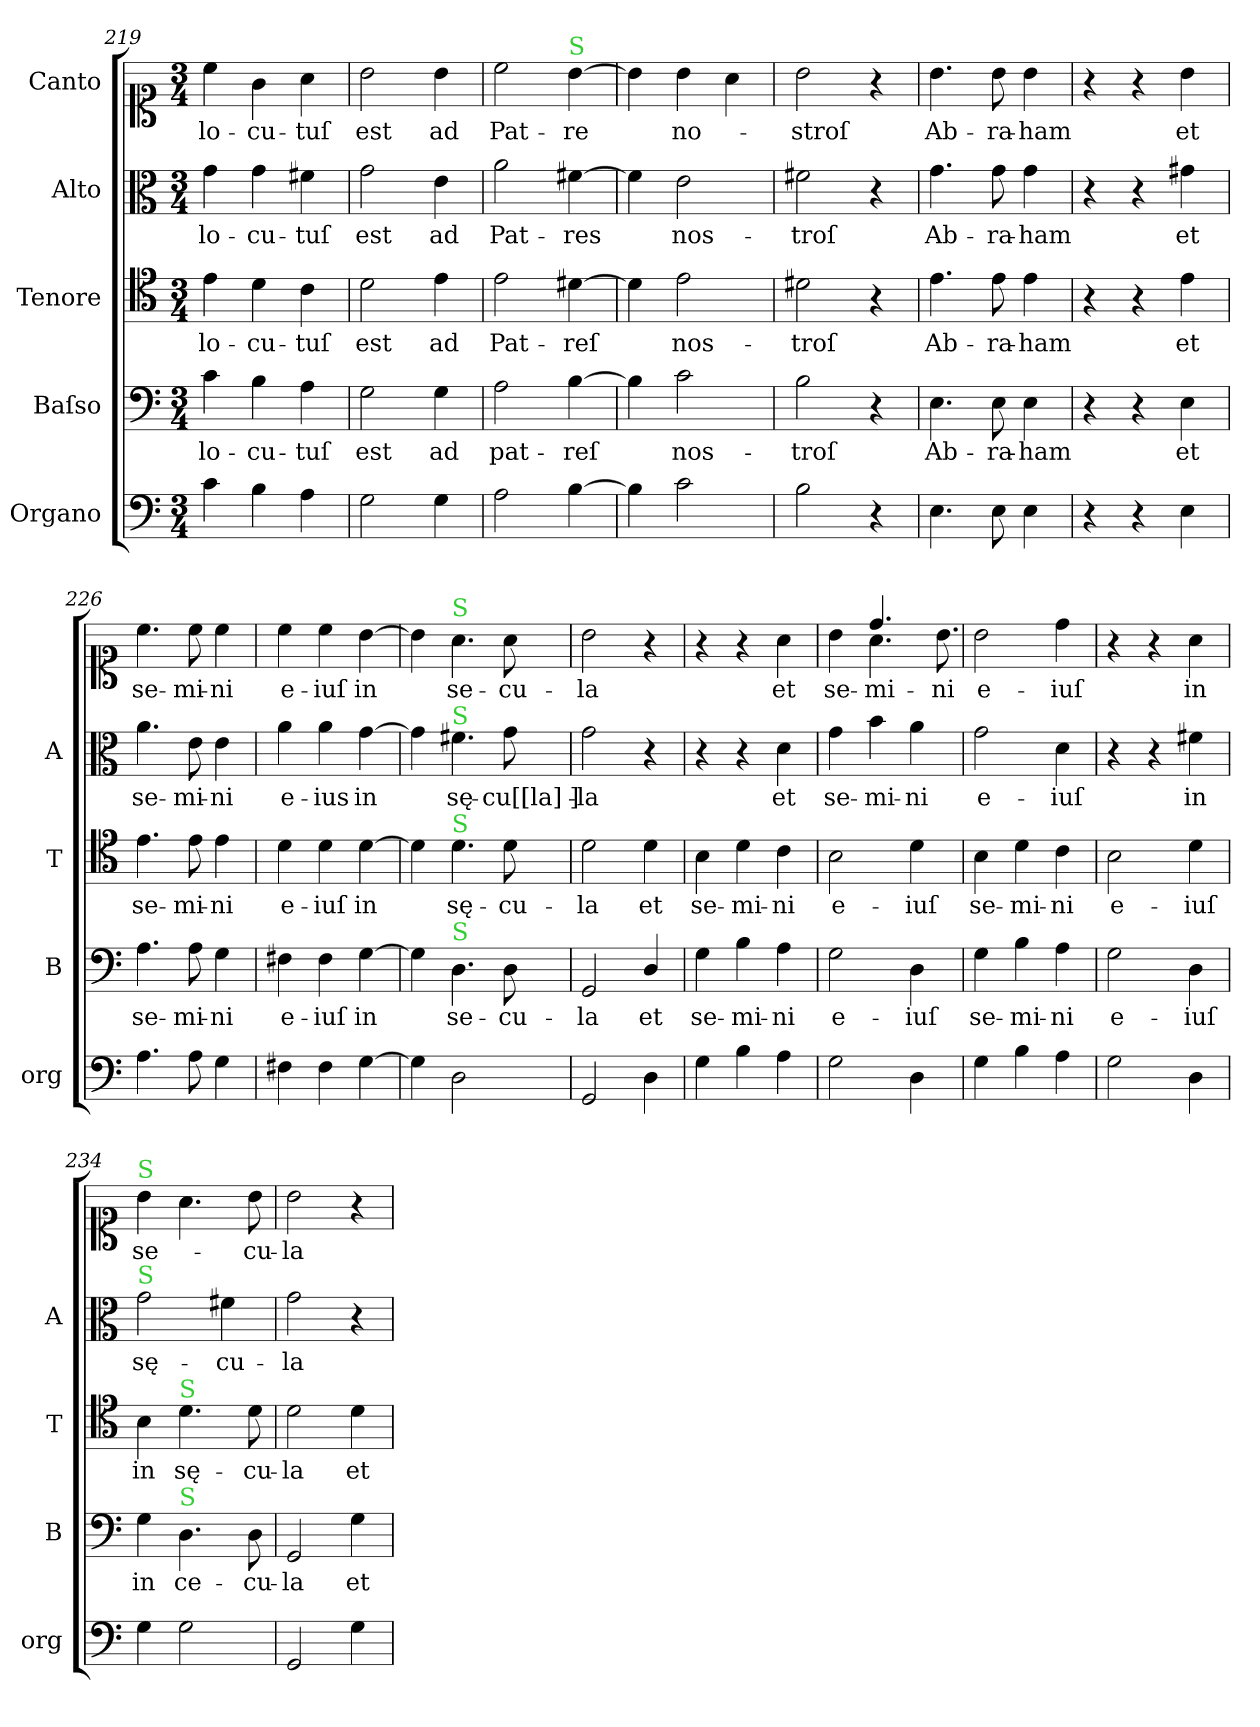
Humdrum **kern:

**kern	**kern	**text	**kern	**text	**kern	**text	**kern	**text
*part5	*part4	*part4	*part3	*part3	*part2	*part2	*part1	*part1
*staff5	*staff4	*staff4	*staff3	*staff3	*staff2	*staff2	*staff1	*staff1
*I"Organo	*I"Baſso	*	*I"Tenore	*	*I"Alto	*	*I"Canto	*
*I'org	*I'B	*	*I'T	*	*I'A	*	*	*
*clefF4	*clefF4	*	*clefC4	*	*clefC3	*	*clefC1	*
*k[]	*k[]	*	*k[]	*	*k[]	*	*k[]	*
*M3/4	*M3/4	*	*M3/4	*	*M3/4	*	*M3/4	*
=219	=219	=219	=219	=219	=219	=219	=219	=219
4c\	4c\	lo-	4e\	lo-	4g\	lo-	4cc\	lo-
4B\	4B\	-cu-	4d\	-cu-	4g\	-cu-	4g\	-cu-
4A\	4A\	-tuſ	4c\	-tuſ	4f#X\	-tuſ	4a\	-tuſ
=220	=220	=220	=220	=220	=220	=220	=220	=220
2G\	2G\	est	2d\	est	2g\	est	2b\	est
4G\	4G\	ad	4e\	ad	4e\	ad	4b\	ad
=221	=221	=221	=221	=221	=221	=221	=221	=221
2A\	2A\	pat-	2e\	Pat-	2a\	Pat-	2cc\	Pat-
!	!	!	!	!	!	!	!LO:TX:a:color=limegreen:t=S	!
[4B\	[4B\	-reſ	[4d#X\	-reſ	[4f#X\	-res	[4b\	-re
=222	=222	=222	=222	=222	=222	=222	=222	=222
4B\]	4B\]	.	4d#\]	.	4f#\]	.	4b\]	.
2c\	2c\	nos-	2e\	nos-	2e\	nos-	4b\	no-
.	.	.	.	.	.	.	4a\	.
=223	=223	=223	=223	=223	=223	=223	=223	=223
2B\	2B\	-troſ	2d#X\	-troſ	2f#X\	-troſ	2b\	-stroſ
4r	4r	.	4r	.	4r	.	4r	.
=224	=224	=224	=224	=224	=224	=224	=224	=224
4.E\	4.E\	Ab-	4.e\	Ab-	4.g\	Ab-	4.b\	Ab-
8E\	8E\	-ra-	8e\	-ra-	8g\	-ra-	8b\	-ra-
4E\	4E\	-ham	4e\	-ham	4g\	-ham	4b\	-ham
=225	=225	=225	=225	=225	=225	=225	=225	=225
4r	4r	.	4r	.	4r	.	4r	.
4r	4r	.	4r	.	4r	.	4r	.
4E\	4E\	et	4e\	et	4g#X\	et	4b\	et
=226	=226	=226	=226	=226	=226	=226	=226	=226
4.A\	4.A\	se-	4.e\	se-	4.a\	se-	4.cc\	se-
8A\	8A\	-mi-	8e\	-mi-	8e\	-mi-	8cc\	-mi-
4G\	4G\	-ni	4e\	-ni	4e\	-ni	4cc\	-ni
=227	=227	=227	=227	=227	=227	=227	=227	=227
4F#X\	4F#X\	e-	4d\	e-	4a\	e-	4cc\	e-
4F#\	4F#\	-iuſ	4d\	-iuſ	4a\	-ius	4cc\	-iuſ
[4G\	[4G\	in	[4d\	in	[4g\	in	[4b\	in
=228	=228	=228	=228	=228	=228	=228	=228	=228
4G\]	4G\]	.	4d\]	.	4g\]	.	4b\]	.
!	!	!	!	!	!	!	!LO:TX:a:color=limegreen:t=S	!
!	!	!	!	!	!LO:TX:a:color=limegreen:t=S	!	!	!
!	!	!	!LO:TX:a:color=limegreen:t=S	!	!	!	!	!
!	!LO:TX:a:color=limegreen:t=S	!	!	!	!	!	!	!
2D\	4.D\	se-	4.d\	sę-	4.f#X\	sę-	4.a\	se-
.	8D\	-cu-	8d\	-cu-	8g\	-cu[[la]]-	8a\	-cu-
=229	=229	=229	=229	=229	=229	=229	=229	=229
2GG/	2GG/	-la	2d\	-la	2g\	-la	2b\	-la
4D\	4D/	et	4d\	et	4r	.	4r	.
=230	=230	=230	=230	=230	=230	=230	=230	=230
4G\	4G\	se-	4B\	se-	4r	.	4r	.
4B\	4B\	-mi-	4d\	-mi-	4r	.	4r	.
4A\	4A\	-ni	4c\	-ni	4d\	et	4a\	et
=231	=231	=231	=231	=231	=231	=231	=231	=231
*	*	*	*	*	*	*	*^	*
2G\	2G\	e-	2B\	e-	4g\	se-	4b\	4ryy	se-
.	.	.	.	.	4b\	-mi-	4.dd/	4.a\	-mi-
4D\	4D\	-iuſ	4d\	-iuſ	4a\	-ni	.	.	.
!	!	!	!	!	!	!	!LO:N:vis=8.	!	!
.	.	.	.	.	.	.	8b\	8ryy	-ni
*	*	*	*	*	*	*	*v	*v	*
=232	=232	=232	=232	=232	=232	=232	=232	=232
4G\	4G\	se-	4B\	se-	2g\	e-	2b\	e-
4B\	4B\	-mi-	4d\	-mi-	.	.	.	.
4A\	4A\	-ni	4c\	-ni	4d\	-iuſ	4dd\	-iuſ
=233	=233	=233	=233	=233	=233	=233	=233	=233
2G\	2G\	e-	2B\	e-	4r	.	4r	.
.	.	.	.	.	4r	.	4r	.
4D\	4D\	-iuſ	4d\	-iuſ	4f#X\	in	4a\	in
=234	=234	=234	=234	=234	=234	=234	=234	=234
!	!	!	!	!	!	!	!LO:TX:a:color=limegreen:t=S	!
!	!	!	!	!	!LO:TX:a:color=limegreen:t=S	!	!	!
4G\	4G\	in	4B\	in	2g\	sę-	4b\	se-
!	!	!	!LO:TX:a:color=limegreen:t=S	!	!	!	!	!
!	!LO:TX:a:color=limegreen:t=S	!	!	!	!	!	!	!
2G\	4.D\	ce-	4.d\	sę-	.	.	4.a\	.
.	.	.	.	.	4f#X\	-cu-	.	.
.	8D\	-cu-	8d\	-cu-	.	.	8b\	-cu-
=235	=235	=235	=235	=235	=235	=235	=235	=235
2GG/	2GG/	-la	2d\	-la	2g\	-la	2b\	-la
4G\	4G\	et	4d\	et	4r	.	4r	.
=	=	=	=	=	=	=	=	=
*-	*-	*-	*-	*-	*-	*-	*-	*-
